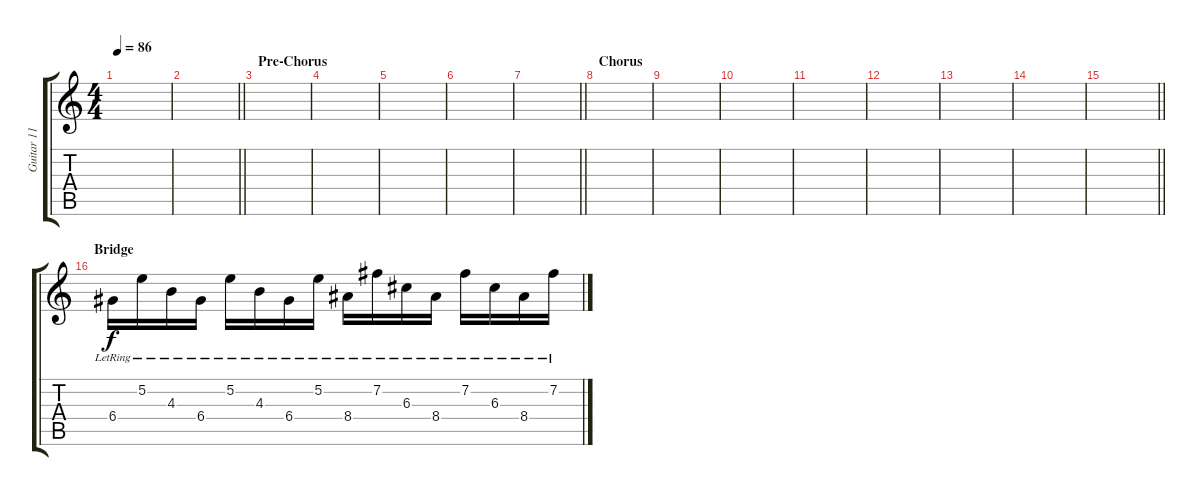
\track ("Guitar 11 (Clean)" "Guitar 11 ") {instrument electricguitarclean}
\staff {score tabs}
\tuning (E4 B3 G3 D3 A2 E2) {hide}
\ts (4 4)
\tempo 86
\clef g2
\ks c
|
\barLineRight lightlight
|
\section ("" "Pre-Chorus")
|
|
|
|
\barLineRight lightlight
|
\section ("" "Chorus")
|
|
|
|
|
|
|
\barLineRight lightlight
|
\section ("" "Bridge")
6.4{lr}.16 5.2{lr}.16 4.3{lr}.16 6.4{lr}.16 5.2{lr}.16 4.3{lr}.16 6.4{lr}.16 5.2{lr}.16 8.4{lr}.16 7.2{lr}.16 6.3{lr}.16 8.4{lr}.16 7.2{lr}.16 6.3{lr}.16 8.4{lr}.16 7.2{lr}.16
